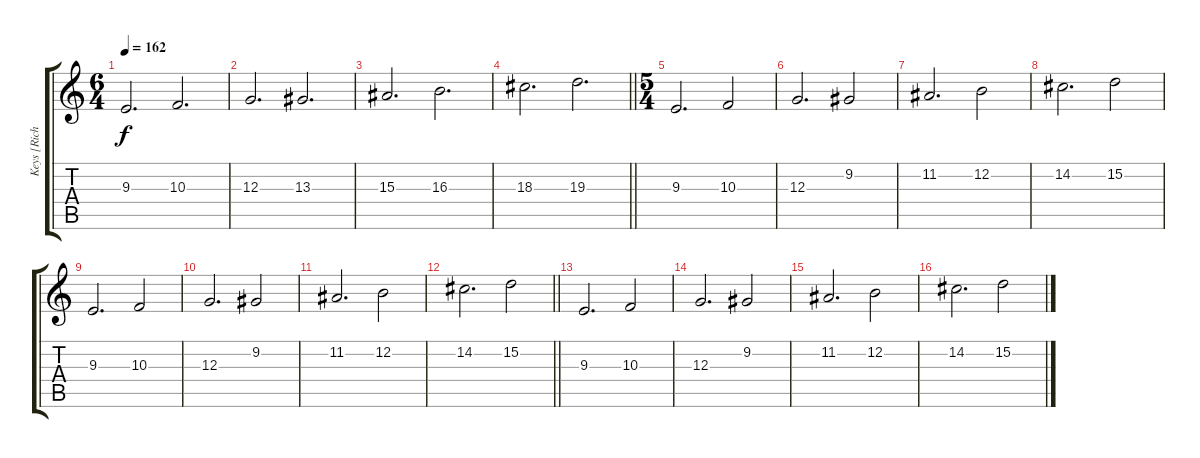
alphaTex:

\track ("Keys [Richard Barbieri]" "Keys [Rich") {instrument pad3polysynth}
\staff {score tabs}
\tuning (E4 B3 G3 D3 A2 E2) {hide}
\ts (6 4)
\tempo 162
\clef g2
\ks c
9.3.2{d dy f} 10.3.2{d} |
12.3.2{d} 13.3.2{d} |
15.3.2{d} 16.3.2{d} |
\barLineRight lightlight
18.3.2{d} 19.3.2{d} |
\ts (5 4)
\section ("" "")
9.3.2{d} 10.3.2 |
12.3.2{d} 9.2.2 |
11.2.2{d} 12.2.2 |
14.2.2{d} 15.2.2 |
9.3.2{d} 10.3.2 |
12.3.2{d} 9.2.2 |
11.2.2{d} 12.2.2 |
\barLineRight lightlight
14.2.2{d} 15.2.2 |
\section ("" "")
9.3.2{d} 10.3.2 |
12.3.2{d} 9.2.2 |
11.2.2{d} 12.2.2 |
14.2.2{d} 15.2.2
